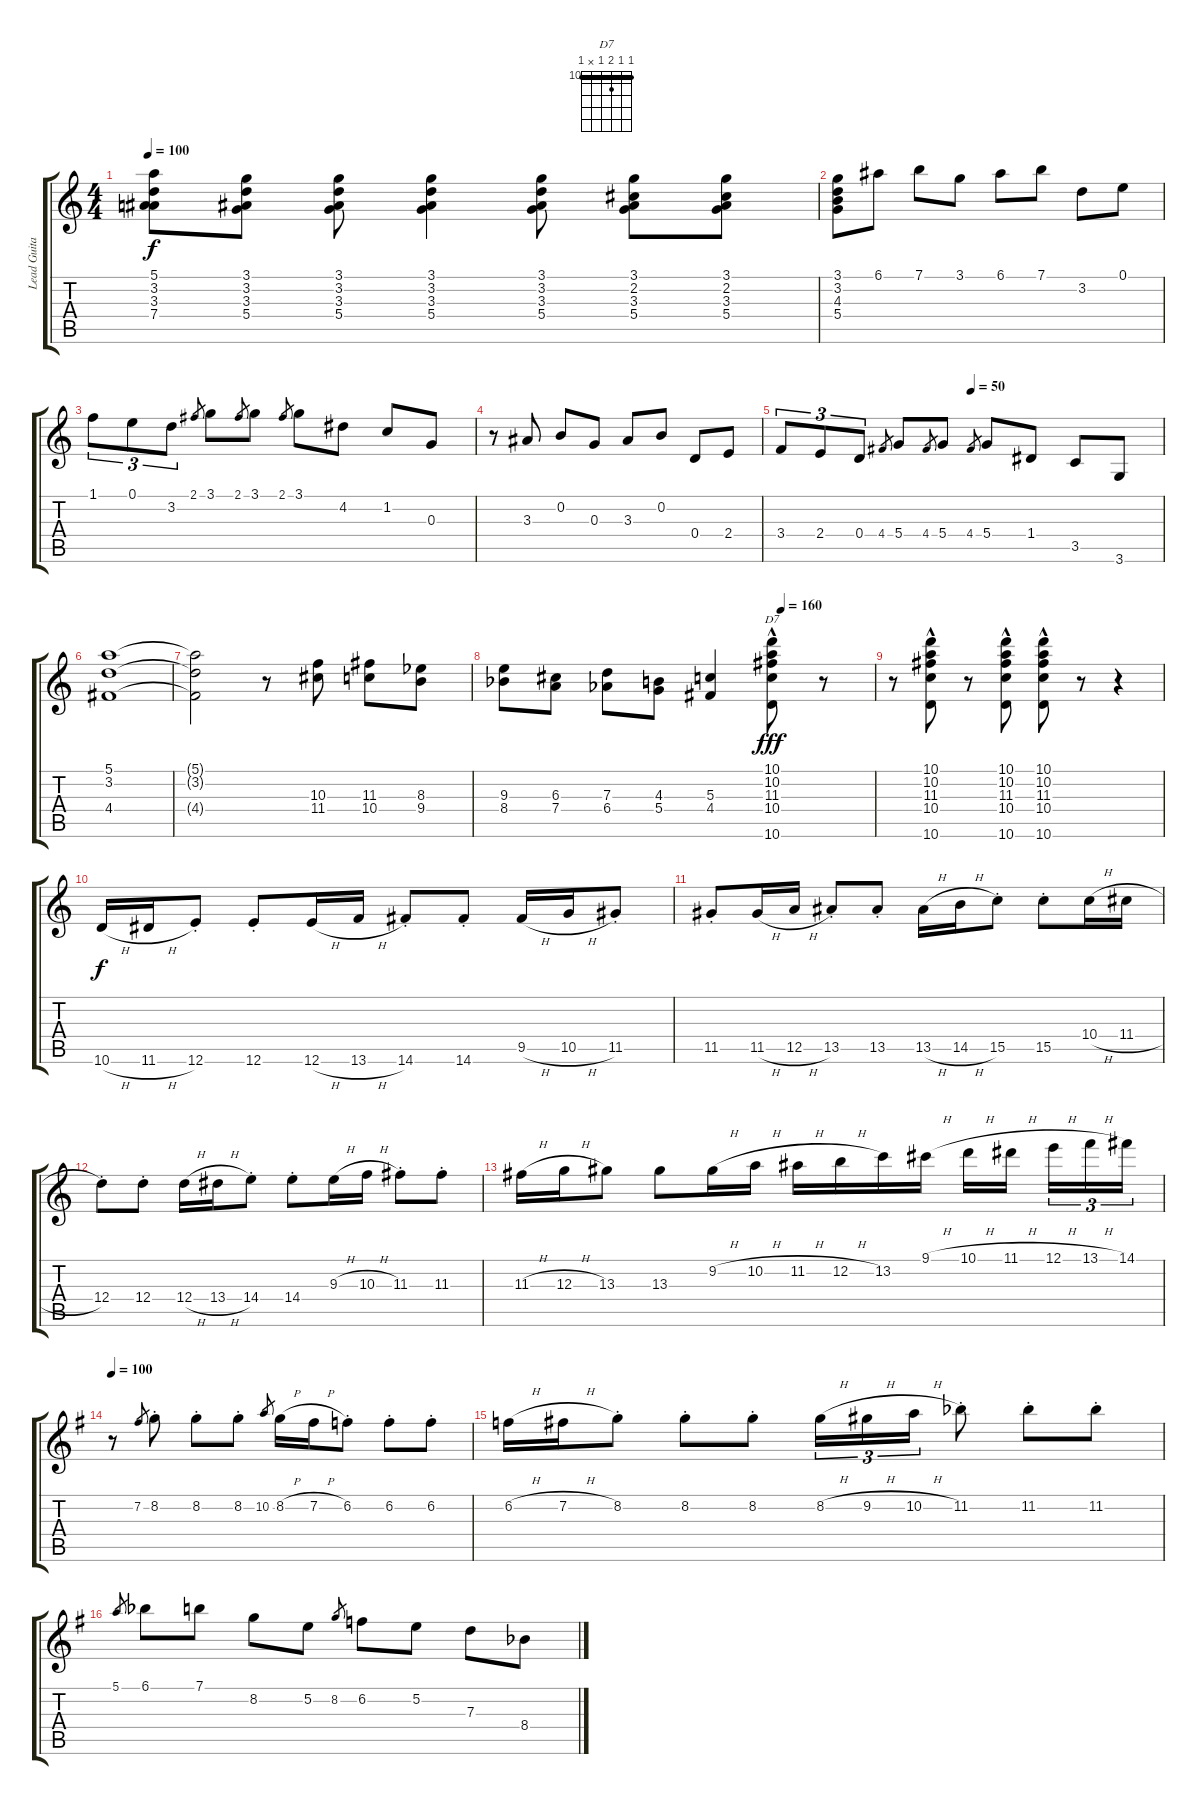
\track ("Lead Guitars" "Lead Guita") {instrument electricguitarjazz}
\staff {score tabs}
\tuning (E4 B3 G3 D3 A2 E2) {hide}
\chord ("D7" 10 10 11 10 x 10) {firstfret 10 barre 10}
\ts (4 4)
\tempo 100
\clef g2
\ks c
(5.1 3.2 3.3 7.4).8{dy f} (3.1 3.2 3.3 5.4).8 (3.1 3.2 3.3 5.4).8 (3.1 3.2 3.3 5.4).4 (3.1 3.2 3.3 5.4).8 (3.1 2.2 3.3 5.4).8 (3.1 2.2 3.3 5.4).8 |
(3.1 3.2 4.3 5.4).8 6.1.8 7.1.8 3.1.8 6.1.8 7.1.8 3.2.8 0.1.8 |
1.1.8{tu (3 2)} 0.1.8{tu (3 2)} 3.2.8{tu (3 2)} 2.1.8{gr} 3.1.8 2.1.8{gr} 3.1.8 2.1.8{gr} 3.1.8 4.2.8 1.2.8 0.3.8 |
r.8 3.3.8 0.2.8 0.3.8 3.3.8 0.2.8 0.4.8 2.4.8 |
\tempo (50 0.5)
3.4.8{tu (3 2)} 2.4.8{tu (3 2)} 0.4.8{tu (3 2)} 4.4.8{gr} 5.4.8 4.4.8{gr} 5.4.8 4.4.8{gr} 5.4.8 1.4.8 3.5.8 3.6.8 |
(5.1 3.2 4.4).1 |
(5.1{t} 3.2{t} 4.4{t}).2 r.8 (10.3 11.4).8 (11.3 10.4).8 (8.3{acc b} 9.4).8 |
\tempo (160 0.75)
(9.3 8.4{acc b}).8 (6.3 7.4).8 (7.3 6.4{acc b}).8 (4.3 5.4).8 (5.3 4.4).4 (10.1{hac} 10.2 11.3 10.4 10.6).8{ch "D7" dy fff} r.8 |
r.8 (10.1{hac} 10.2 11.3 10.4 10.6).8 r.8 (10.1{hac} 10.2 11.3 10.4 10.6).8 (10.1{hac} 10.2 11.3 10.4 10.6).8 r.8 r.4 |
10.6{h}.16{dy f} 11.6{h}.16 12.6{st}.8 12.6{st}.8 12.6{h}.16 13.6{h}.16 14.6{st}.8 14.6{st}.8 9.5{h}.16 10.5{h}.16 11.5{st}.8 |
11.5{st}.8 11.5{h}.16 12.5{h}.16 13.5{st}.8 13.5{st}.8 13.5{h}.16 14.5{h}.16 15.5{st}.8 15.5{st}.8 10.4{h}.16 11.4{h}.16 |
12.4{st}.8 12.4{st}.8 12.4{h}.16 13.4{h}.16 14.4{st}.8 14.4{st}.8 9.3{h}.16 10.3{h}.16 11.3{st}.8 11.3{st}.8 |
11.3{h}.16 12.3{h}.16 13.3.8 13.3.8 9.2{h}.16 10.2{h}.16 11.2{h}.16 12.2{h}.16 13.2.16 9.1{h}.16 10.1{h}.16 11.1{h}.16{beam splitsecondary} 12.1{h}.16{tu (3 2)} 13.1{h}.16{tu (3 2)} 14.1.16{tu (3 2)} |
\tempo 100
\ks g
r.8 7.2.8{gr} 8.2{st}.8 8.2{st}.8 8.2{st}.8 10.2.8{gr} 8.2{h}.16 7.2{h}.16 6.2{st}.8 6.2{st}.8 6.2{st}.8 |
6.2{h}.16 7.2{h}.16 8.2{st}.8 8.2{st}.8 8.2{st}.8 8.2{h}.16{tu (3 2)} 9.2{h}.16{tu (3 2)} 10.2{h}.16{tu (3 2)} 11.2{st acc b}.8 11.2{st acc b}.8 11.2{st acc b}.8 |
5.1.8{gr} 6.1{acc b}.8 7.1.8 8.2.8 5.2.8 8.2.8{gr} 6.2.8 5.2.8 7.3.8 8.4{acc b}.8
